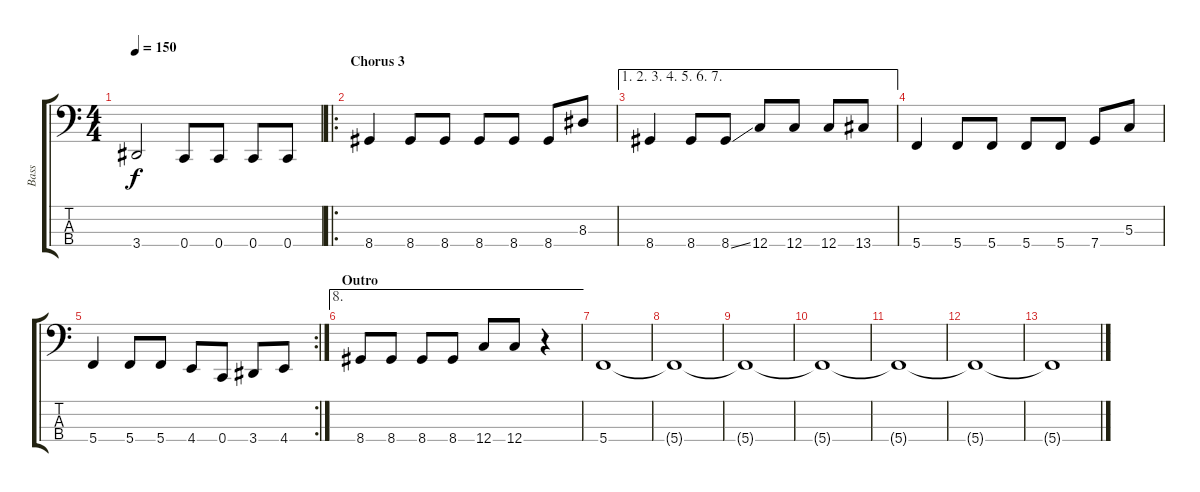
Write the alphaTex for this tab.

\track ("Bass" "Bass") {instrument electricbasspick}
\staff {score tabs}
\tuning (F2 C2 G1 C1) {hide}
\ts (4 4)
\tempo 150
\clef f4
\ks c
3.4{t}.2{dy f} 0.4.8 0.4.8 0.4.8 0.4.8 |
\ro
\section ("" "Chorus 3")
8.4.4 8.4.8 8.4.8 8.4.8 8.4.8 8.4.8 8.3.8 |
\ae (1 2 3 4 5 6 7)
8.4.4 8.4.8 8.4{ss}.8 12.4.8 12.4.8 12.4.8 13.4.8 |
5.4.4 5.4.8 5.4.8 5.4.8 5.4.8 7.4.8 5.3.8 |
\rc 2
5.4.4 5.4.8 5.4.8 4.4.8 0.4.8 3.4.8 4.4.8 |
\ae 8
\section ("" "Outro")
8.4.8 8.4.8 8.4.8 8.4.8 12.4.8 12.4.8 r.4 |
5.4.1 |
5.4{t}.1 |
5.4{t}.1 |
5.4{t}.1 |
5.4{t}.1 |
5.4{t}.1 |
5.4{t}.1
